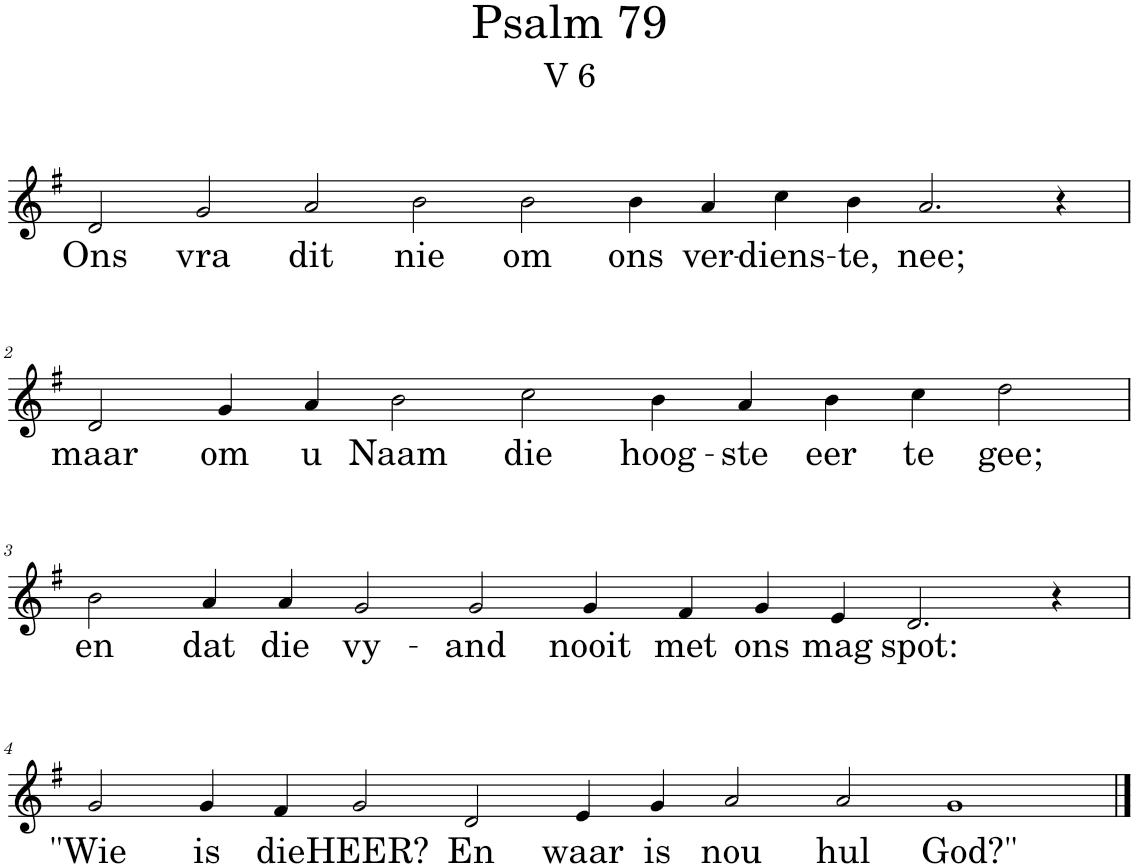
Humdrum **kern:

**kern	**text
*part1	*part1
*staff1	*staff1
*I"Pipe Organ	*
*I'Org.	*
*clefG2	*
*k[f#]	*
*M18/4	*
=1	=1
!	!LO:LY:b
2d/	Ons
!	!LO:LY:b
2g/	vra
!	!LO:LY:b
2a/	dit
!	!LO:LY:b
2b\	nie
!	!LO:LY:b
2b\	om
!	!LO:LY:b
4b\	ons
!	!LO:LY:b
4a/	ver-
!	!LO:LY:b
4cc\	-diens-
!	!LO:LY:b
4b\	-te,
!	!LO:LY:b
2.a/	nee;
4r	.
!!LO:LB:g=z
=2	=2
*M14/4	*
!	!LO:LY:b
2d/	maar
!	!LO:LY:b
4g/	om
!	!LO:LY:b
4a/	u
!	!LO:LY:b
2b\	Naam
!	!LO:LY:b
2cc\	die
!	!LO:LY:b
4b\	hoog-
!	!LO:LY:b
4a/	-ste
!	!LO:LY:b
4b\	eer
!	!LO:LY:b
4cc\	te
!	!LO:LY:b
2dd\	gee;
!!LO:LB:g=z
=3	=3
*M16/4	*
!	!LO:LY:b
2b\	en
!	!LO:LY:b
4a/	dat
!	!LO:LY:b
4a/	die
!	!LO:LY:b
2g/	vy-
!	!LO:LY:b
2g/	-and
!	!LO:LY:b
4g/	nooit
!	!LO:LY:b
4f#/	met
!	!LO:LY:b
4g/	ons
!	!LO:LY:b
4e/	mag
!	!LO:LY:b
2.d/	spot:
4r	.
!!LO:LB:g=z
=4	=4
*M18/4	*
!	!LO:LY:b
2g/	"Wie
!	!LO:LY:b
4g/	is
!	!LO:LY:b
4f#/	die
!	!LO:LY:b
2g/	HEER?
!	!LO:LY:b
2d/	En
!	!LO:LY:b
4e/	waar
!	!LO:LY:b
4g/	is
!	!LO:LY:b
2a/	nou
!	!LO:LY:b
2a/	hul
!	!LO:LY:b
1g	God?"
==	==
*-	*-
